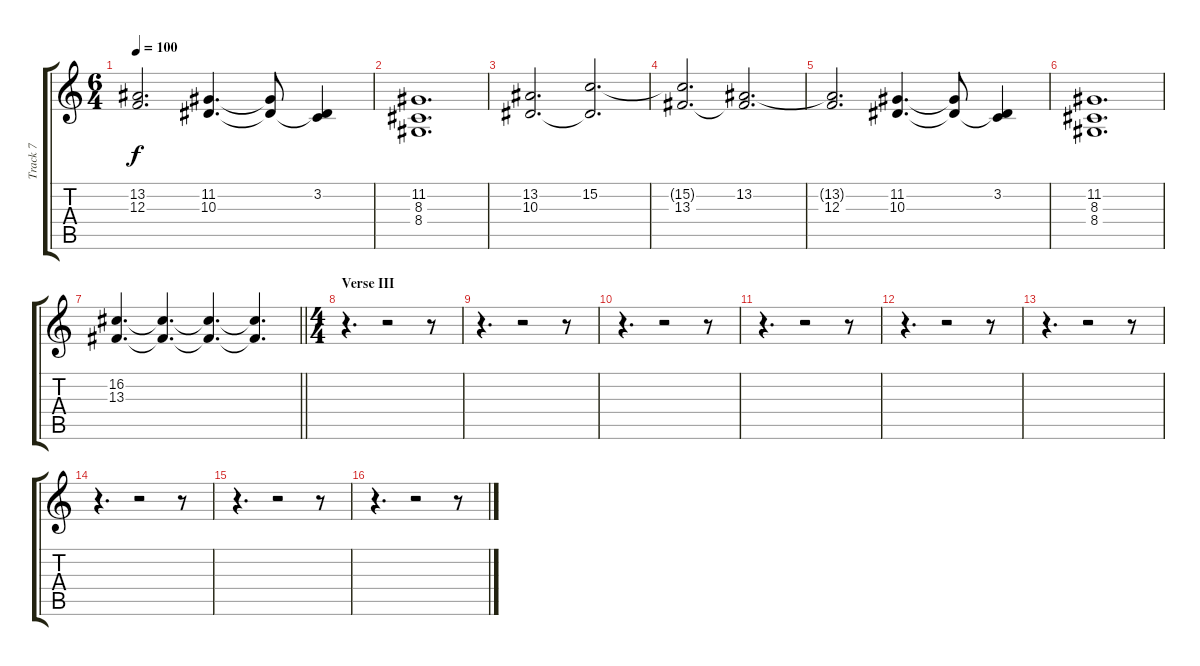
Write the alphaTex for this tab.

\track ("Track 7" "Track 7") {instrument stringensemble1}
\staff {score tabs}
\tuning (D4 A3 F3 C3 G2 C2) {hide}
\ts (6 4)
\tempo 100
\clef g2
\ks c
(13.2 12.3).2{d dy f} (11.2 10.3).4{d} (11.2{t} 10.3{t}).8 (3.2 10.3{t}).4 |
(11.2 8.3 8.4).1{d} |
(13.2 10.3).2{d} (15.2 10.3{t}).2{d} |
(15.2{t} 13.3).2{d} (13.2 13.3{t}).2{d} |
(13.2{t} 12.3).2{d} (11.2 10.3).4{d} (11.2{t} 10.3{t}).8 (3.2 10.3{t}).4 |
(11.2 8.3 8.4).1{d} |
\barLineRight lightlight
(16.2 13.3).4{d} (16.2{t} 13.3{t}).4{d} (16.2{t} 13.3{t}).4{d} (16.2{t} 13.3{t}).4{d} |
\ts (4 4)
\section ("" "Verse III")
r.4{d} r.2 r.8 |
r.4{d} r.2 r.8 |
r.4{d} r.2 r.8 |
r.4{d} r.2 r.8 |
r.4{d} r.2 r.8 |
r.4{d} r.2 r.8 |
r.4{d} r.2 r.8 |
r.4{d} r.2 r.8 |
r.4{d} r.2 r.8
